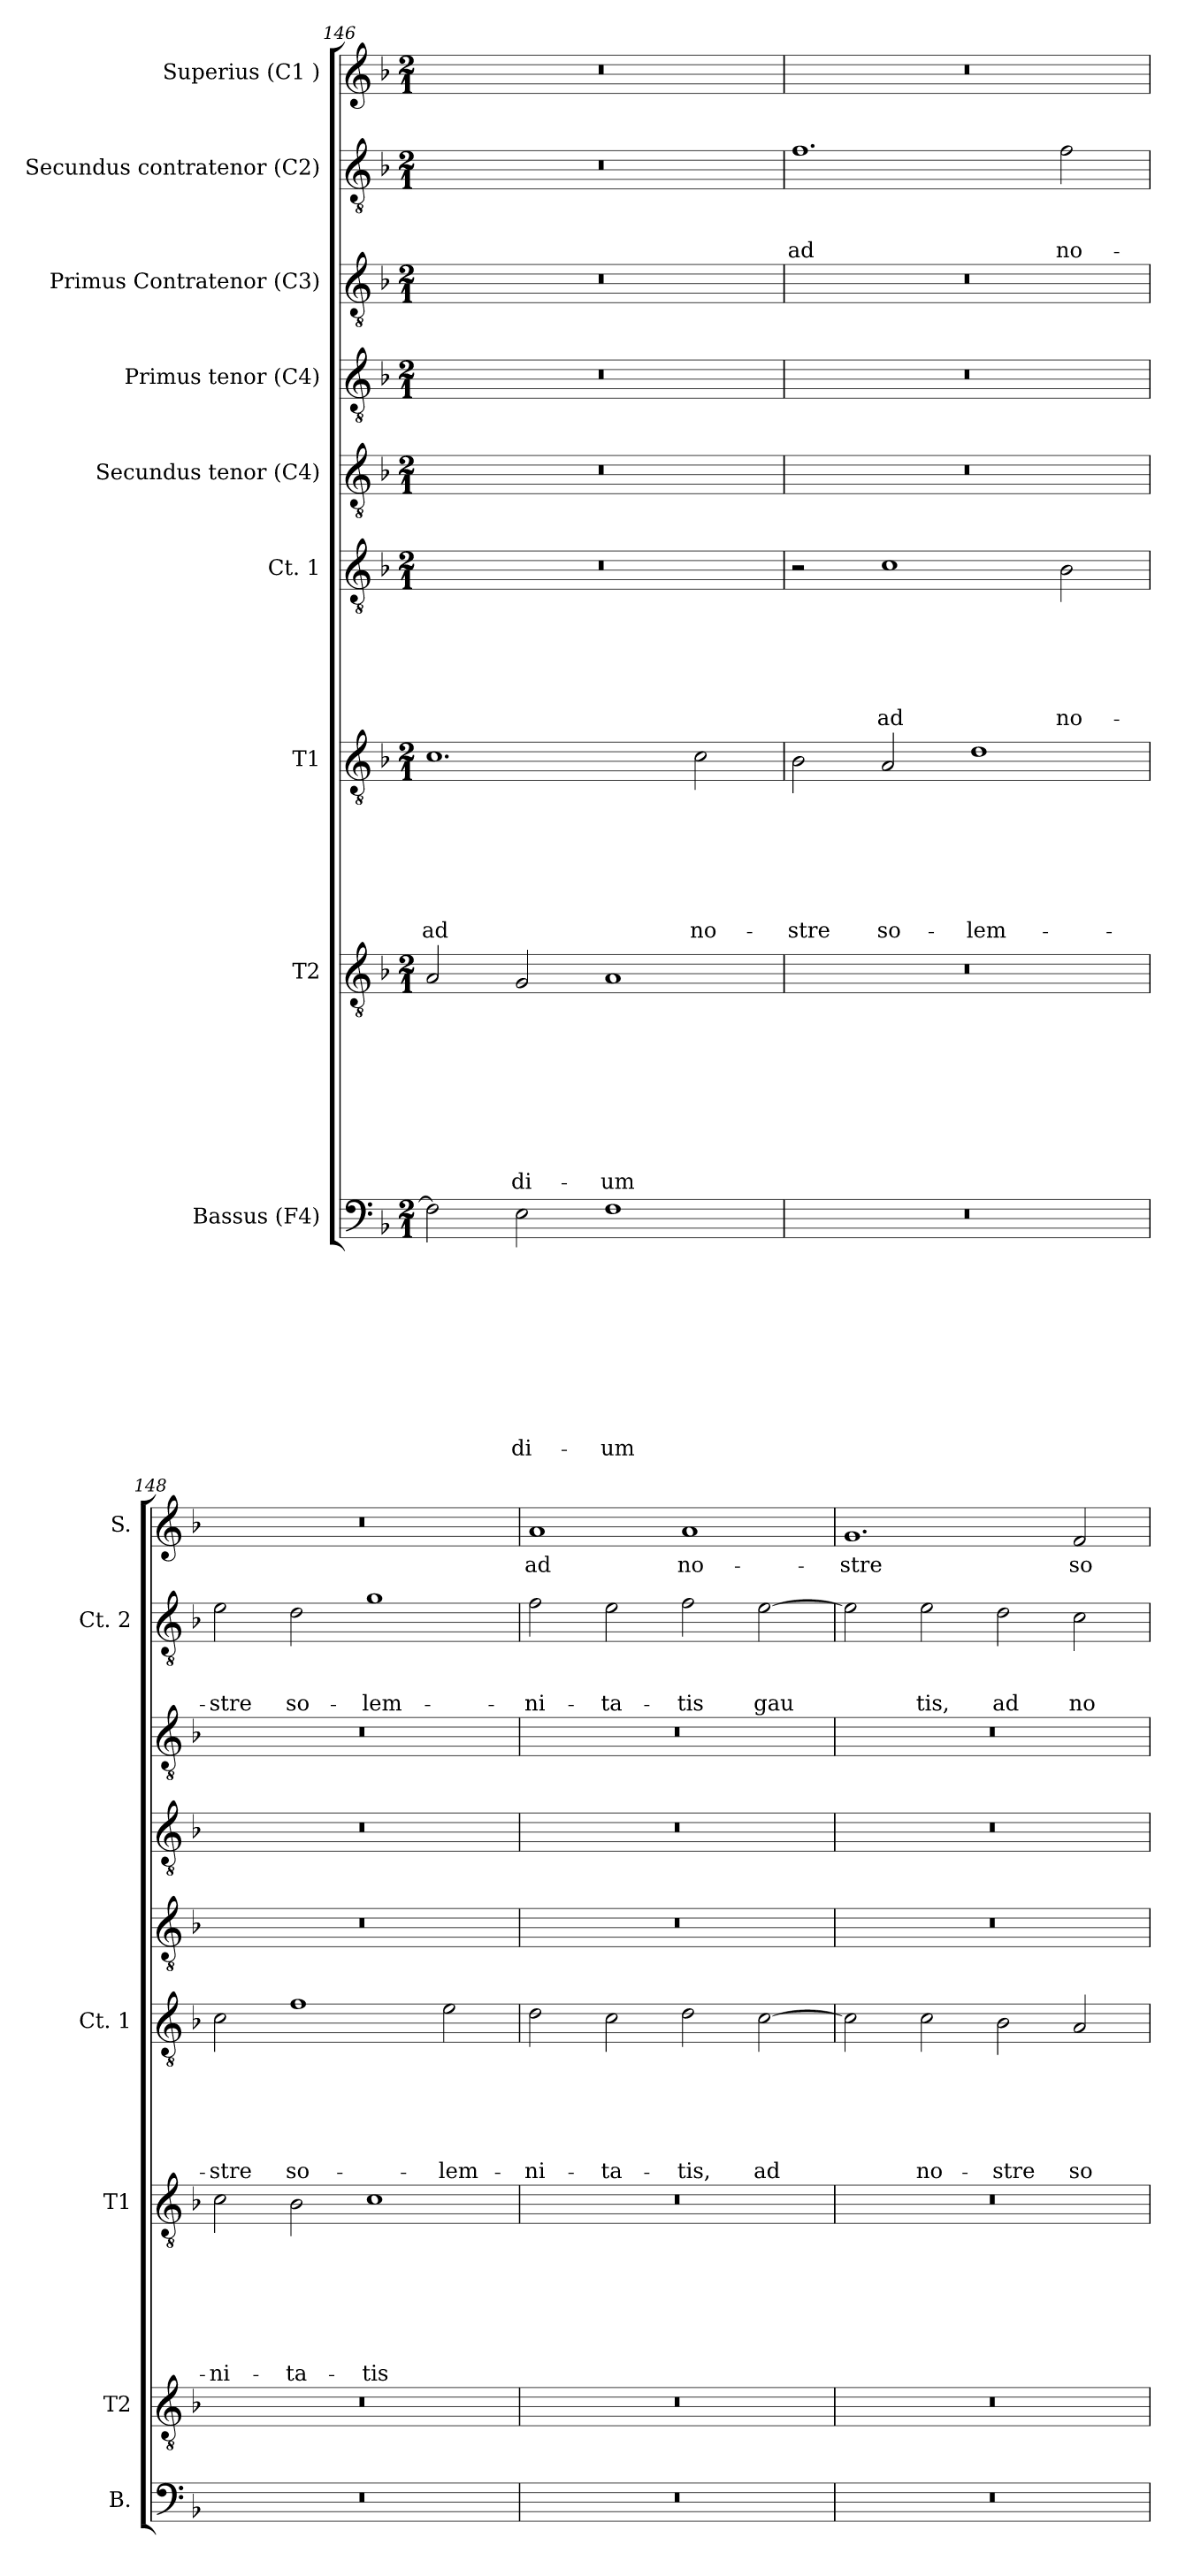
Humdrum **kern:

**kern	**text	**text	**text	**text	**text	**text	**text	**text	**text	**text	**kern	**text	**text	**text	**text	**text	**text	**text	**text	**text	**kern	**text	**text	**text	**text	**text	**text	**text	**kern	**text	**text	**text	**text	**text	**text	**kern	**kern	**kern	**kern	**text	**text	**text	**kern	**text
*part9	*part9	*part9	*part9	*part9	*part9	*part9	*part9	*part9	*part9	*part9	*part8	*part8	*part8	*part8	*part8	*part8	*part8	*part8	*part8	*part8	*part7	*part7	*part7	*part7	*part7	*part7	*part7	*part7	*part6	*part6	*part6	*part6	*part6	*part6	*part6	*part5	*part4	*part3	*part2	*part2	*part2	*part2	*part1	*part1
*staff9	*staff9	*staff9	*staff9	*staff9	*staff9	*staff9	*staff9	*staff9	*staff9	*staff9	*staff8	*staff8	*staff8	*staff8	*staff8	*staff8	*staff8	*staff8	*staff8	*staff8	*staff7	*staff7	*staff7	*staff7	*staff7	*staff7	*staff7	*staff7	*staff6	*staff6	*staff6	*staff6	*staff6	*staff6	*staff6	*staff5	*staff4	*staff3	*staff2	*staff2	*staff2	*staff2	*staff1	*staff1
*I"Bassus (F4)	*	*	*	*	*	*	*	*	*	*	*I"T2	*	*	*	*	*	*	*	*	*	*I"T1	*	*	*	*	*	*	*	*I"Ct. 1	*	*	*	*	*	*	*I"Secundus tenor (C4)	*I"Primus tenor (C4)	*I"Primus Contratenor (C3)	*I"Secundus contratenor (C2)	*	*	*	*I"Superius (C1 )	*
*I'B.	*	*	*	*	*	*	*	*	*	*	*I'T2	*	*	*	*	*	*	*	*	*	*I'T1	*	*	*	*	*	*	*	*I'Ct. 1	*	*	*	*	*	*	*	*	*	*I'Ct. 2	*	*	*	*I'S.	*
*clefF4	*	*	*	*	*	*	*	*	*	*	*clefGv2	*	*	*	*	*	*	*	*	*	*clefGv2	*	*	*	*	*	*	*	*clefGv2	*	*	*	*	*	*	*clefGv2	*clefGv2	*clefGv2	*clefGv2	*	*	*	*clefG2	*
*k[b-]	*	*	*	*	*	*	*	*	*	*	*k[b-]	*	*	*	*	*	*	*	*	*	*k[b-]	*	*	*	*	*	*	*	*k[b-]	*	*	*	*	*	*	*k[b-]	*k[b-]	*k[b-]	*k[b-]	*	*	*	*k[b-]	*
*F:	*	*	*	*	*	*	*	*	*	*	*F:	*	*	*	*	*	*	*	*	*	*F:	*	*	*	*	*	*	*	*F:	*	*	*	*	*	*	*F:	*F:	*F:	*F:	*	*	*	*F:	*
*M2/1	*	*	*	*	*	*	*	*	*	*	*M2/1	*	*	*	*	*	*	*	*	*	*M2/1	*	*	*	*	*	*	*	*M2/1	*	*	*	*	*	*	*M2/1	*M2/1	*M2/1	*M2/1	*	*	*	*M2/1	*
=146	=146	=146	=146	=146	=146	=146	=146	=146	=146	=146	=146	=146	=146	=146	=146	=146	=146	=146	=146	=146	=146	=146	=146	=146	=146	=146	=146	=146	=146	=146	=146	=146	=146	=146	=146	=146	=146	=146	=146	=146	=146	=146	=146	=146
!	!	!	!	!	!	!	!	!	!	!	!	!	!	!	!	!	!	!	!	!	!	!	!	!	!	!	!	!LO:LY:b	!	!	!	!	!	!	!	!	!	!	!	!	!	!	!	!
2F\]	.	.	.	.	.	.	.	.	.	.	2A/	.	.	.	.	.	.	.	.	.	1.c	.	.	.	.	.	.	ad	0r	.	.	.	.	.	.	0r	0r	0r	0r	.	.	.	0r	.
!	!	!	!	!	!	!	!	!	!	!LO:LY:b	!	!	!	!	!	!	!	!	!	!LO:LY:b	!	!	!	!	!	!	!	!	!	!	!	!	!	!	!	!	!	!	!	!	!	!	!	!
2E\	.	.	.	.	.	.	.	.	.	-di-	2G/	.	.	.	.	.	.	.	.	-di-	.	.	.	.	.	.	.	.	.	.	.	.	.	.	.	.	.	.	.	.	.	.	.	.
!	!	!	!	!	!	!	!	!	!	!LO:LY:b	!	!	!	!	!	!	!	!	!	!LO:LY:b	!	!	!	!	!	!	!	!	!	!	!	!	!	!	!	!	!	!	!	!	!	!	!	!
1F	.	.	.	.	.	.	.	.	.	-um	1A	.	.	.	.	.	.	.	.	-um	.	.	.	.	.	.	.	.	.	.	.	.	.	.	.	.	.	.	.	.	.	.	.	.
!	!	!	!	!	!	!	!	!	!	!	!	!	!	!	!	!	!	!	!	!	!	!	!	!	!	!	!	!LO:LY:b	!	!	!	!	!	!	!	!	!	!	!	!	!	!	!	!
.	.	.	.	.	.	.	.	.	.	.	.	.	.	.	.	.	.	.	.	.	2c\	.	.	.	.	.	.	no-	.	.	.	.	.	.	.	.	.	.	.	.	.	.	.	.
=147	=147	=147	=147	=147	=147	=147	=147	=147	=147	=147	=147	=147	=147	=147	=147	=147	=147	=147	=147	=147	=147	=147	=147	=147	=147	=147	=147	=147	=147	=147	=147	=147	=147	=147	=147	=147	=147	=147	=147	=147	=147	=147	=147	=147
!	!	!	!	!	!	!	!	!	!	!	!	!	!	!	!	!	!	!	!	!	!	!	!	!	!	!	!	!LO:LY:b	!	!	!	!	!	!	!	!	!	!	!	!	!	!LO:LY:b:rj	!	!
0r	.	.	.	.	.	.	.	.	.	.	0r	.	.	.	.	.	.	.	.	.	2B-\	.	.	.	.	.	.	-stre	2r	.	.	.	.	.	.	0r	0r	0r	1.f	.	.	ad	0r	.
!	!	!	!	!	!	!	!	!	!	!	!	!	!	!	!	!	!	!	!	!	!	!	!	!	!	!	!	!LO:LY:b	!	!	!	!	!	!	!LO:LY:b	!	!	!	!	!	!	!	!	!
.	.	.	.	.	.	.	.	.	.	.	.	.	.	.	.	.	.	.	.	.	2A/	.	.	.	.	.	.	so-	1c	.	.	.	.	.	ad	.	.	.	.	.	.	.	.	.
!	!	!	!	!	!	!	!	!	!	!	!	!	!	!	!	!	!	!	!	!	!	!	!	!	!	!	!	!LO:LY:b	!	!	!	!	!	!	!	!	!	!	!	!	!	!	!	!
.	.	.	.	.	.	.	.	.	.	.	.	.	.	.	.	.	.	.	.	.	1d	.	.	.	.	.	.	-lem-	.	.	.	.	.	.	.	.	.	.	.	.	.	.	.	.
!	!	!	!	!	!	!	!	!	!	!	!	!	!	!	!	!	!	!	!	!	!	!	!	!	!	!	!	!	!	!	!	!	!	!	!LO:LY:b	!	!	!	!	!	!	!LO:LY:b:rj	!	!
.	.	.	.	.	.	.	.	.	.	.	.	.	.	.	.	.	.	.	.	.	.	.	.	.	.	.	.	.	2B-\	.	.	.	.	.	no-	.	.	.	2f\	.	.	no-	.	.
=148	=148	=148	=148	=148	=148	=148	=148	=148	=148	=148	=148	=148	=148	=148	=148	=148	=148	=148	=148	=148	=148	=148	=148	=148	=148	=148	=148	=148	=148	=148	=148	=148	=148	=148	=148	=148	=148	=148	=148	=148	=148	=148	=148	=148
!	!	!	!	!	!	!	!	!	!	!	!	!	!	!	!	!	!	!	!	!	!	!	!	!	!	!	!	!LO:LY:b	!	!	!	!	!	!	!LO:LY:b	!	!	!	!	!	!	!LO:LY:b:rj	!	!
0r	.	.	.	.	.	.	.	.	.	.	0r	.	.	.	.	.	.	.	.	.	2c\	.	.	.	.	.	.	-ni-	2c\	.	.	.	.	.	-stre	0r	0r	0r	2e\	.	.	-stre	0r	.
!	!	!	!	!	!	!	!	!	!	!	!	!	!	!	!	!	!	!	!	!	!	!	!	!	!	!	!	!LO:LY:b	!	!	!	!	!	!	!LO:LY:b	!	!	!	!	!	!	!LO:LY:b:rj	!	!
.	.	.	.	.	.	.	.	.	.	.	.	.	.	.	.	.	.	.	.	.	2B-\	.	.	.	.	.	.	-ta-	1f	.	.	.	.	.	so-	.	.	.	2d\	.	.	so-	.	.
!	!	!	!	!	!	!	!	!	!	!	!	!	!	!	!	!	!	!	!	!	!	!	!	!	!	!	!	!LO:LY:b	!	!	!	!	!	!	!	!	!	!	!	!	!	!LO:LY:b:rj	!	!
.	.	.	.	.	.	.	.	.	.	.	.	.	.	.	.	.	.	.	.	.	1c	.	.	.	.	.	.	-tis	.	.	.	.	.	.	.	.	.	.	1g	.	.	-lem-	.	.
!	!	!	!	!	!	!	!	!	!	!	!	!	!	!	!	!	!	!	!	!	!	!	!	!	!	!	!	!	!	!	!	!	!	!	!LO:LY:b	!	!	!	!	!	!	!	!	!
.	.	.	.	.	.	.	.	.	.	.	.	.	.	.	.	.	.	.	.	.	.	.	.	.	.	.	.	.	2e\	.	.	.	.	.	-lem-	.	.	.	.	.	.	.	.	.
=149	=149	=149	=149	=149	=149	=149	=149	=149	=149	=149	=149	=149	=149	=149	=149	=149	=149	=149	=149	=149	=149	=149	=149	=149	=149	=149	=149	=149	=149	=149	=149	=149	=149	=149	=149	=149	=149	=149	=149	=149	=149	=149	=149	=149
!	!	!	!	!	!	!	!	!	!	!	!	!	!	!	!	!	!	!	!	!	!	!	!	!	!	!	!	!	!	!	!	!	!	!	!LO:LY:b	!	!	!	!	!	!	!LO:LY:b:rj	!	!LO:LY:b:rj
0r	.	.	.	.	.	.	.	.	.	.	0r	.	.	.	.	.	.	.	.	.	0r	.	.	.	.	.	.	.	2d\	.	.	.	.	.	-ni-	0r	0r	0r	2f\	.	.	-ni-	1a	ad
!	!	!	!	!	!	!	!	!	!	!	!	!	!	!	!	!	!	!	!	!	!	!	!	!	!	!	!	!	!	!	!	!	!	!	!LO:LY:b	!	!	!	!	!	!	!LO:LY:b:rj	!	!
.	.	.	.	.	.	.	.	.	.	.	.	.	.	.	.	.	.	.	.	.	.	.	.	.	.	.	.	.	2c\	.	.	.	.	.	-ta-	.	.	.	2e\	.	.	-ta-	.	.
!	!	!	!	!	!	!	!	!	!	!	!	!	!	!	!	!	!	!	!	!	!	!	!	!	!	!	!	!	!	!	!	!	!	!	!LO:LY:b	!	!	!	!	!	!	!LO:LY:b:rj	!	!LO:LY:b:rj
.	.	.	.	.	.	.	.	.	.	.	.	.	.	.	.	.	.	.	.	.	.	.	.	.	.	.	.	.	2d\	.	.	.	.	.	-tis,	.	.	.	2f\	.	.	-tis	1a	no-
!	!	!	!	!	!	!	!	!	!	!	!	!	!	!	!	!	!	!	!	!	!	!	!	!	!	!	!	!	!	!	!	!	!	!	!LO:LY:b	!	!	!	!	!	!	!LO:LY:b:rj	!	!
.	.	.	.	.	.	.	.	.	.	.	.	.	.	.	.	.	.	.	.	.	.	.	.	.	.	.	.	.	[>2c\	.	.	.	.	.	ad	.	.	.	[>2e\	.	.	gau	.	.
!!LO:PB:g=z
=150	=150	=150	=150	=150	=150	=150	=150	=150	=150	=150	=150	=150	=150	=150	=150	=150	=150	=150	=150	=150	=150	=150	=150	=150	=150	=150	=150	=150	=150	=150	=150	=150	=150	=150	=150	=150	=150	=150	=150	=150	=150	=150	=150	=150
!	!	!	!	!	!	!	!	!	!	!	!	!	!	!	!	!	!	!	!	!	!	!	!	!	!	!	!	!	!	!	!	!	!	!	!	!	!	!	!	!	!	!	!	!LO:LY:b:rj
0r	.	.	.	.	.	.	.	.	.	.	0r	.	.	.	.	.	.	.	.	.	0r	.	.	.	.	.	.	.	2c\]	.	.	.	.	.	.	0r	0r	0r	2e\]	.	.	.	1.g	-stre
!	!	!	!	!	!	!	!	!	!	!	!	!	!	!	!	!	!	!	!	!	!	!	!	!	!	!	!	!	!	!	!	!	!	!	!LO:LY:b	!	!	!	!	!	!	!LO:LY:b:rj	!	!
.	.	.	.	.	.	.	.	.	.	.	.	.	.	.	.	.	.	.	.	.	.	.	.	.	.	.	.	.	2c\	.	.	.	.	.	no-	.	.	.	2e\	.	.	tis,	.	.
!	!	!	!	!	!	!	!	!	!	!	!	!	!	!	!	!	!	!	!	!	!	!	!	!	!	!	!	!	!	!	!	!	!	!	!LO:LY:b	!	!	!	!	!	!	!LO:LY:b:rj	!	!
.	.	.	.	.	.	.	.	.	.	.	.	.	.	.	.	.	.	.	.	.	.	.	.	.	.	.	.	.	2B-\	.	.	.	.	.	-stre	.	.	.	2d\	.	.	ad	.	.
!	!	!	!	!	!	!	!	!	!	!	!	!	!	!	!	!	!	!	!	!	!	!	!	!	!	!	!	!	!	!	!	!	!	!	!LO:LY:b	!	!	!	!	!	!	!LO:LY:b:rj	!	!LO:LY:b:rj
.	.	.	.	.	.	.	.	.	.	.	.	.	.	.	.	.	.	.	.	.	.	.	.	.	.	.	.	.	2A/	.	.	.	.	.	so-	.	.	.	2c\	.	.	no-	2f/	so-
=	=	=	=	=	=	=	=	=	=	=	=	=	=	=	=	=	=	=	=	=	=	=	=	=	=	=	=	=	=	=	=	=	=	=	=	=	=	=	=	=	=	=	=	=
*-	*-	*-	*-	*-	*-	*-	*-	*-	*-	*-	*-	*-	*-	*-	*-	*-	*-	*-	*-	*-	*-	*-	*-	*-	*-	*-	*-	*-	*-	*-	*-	*-	*-	*-	*-	*-	*-	*-	*-	*-	*-	*-	*-	*-
